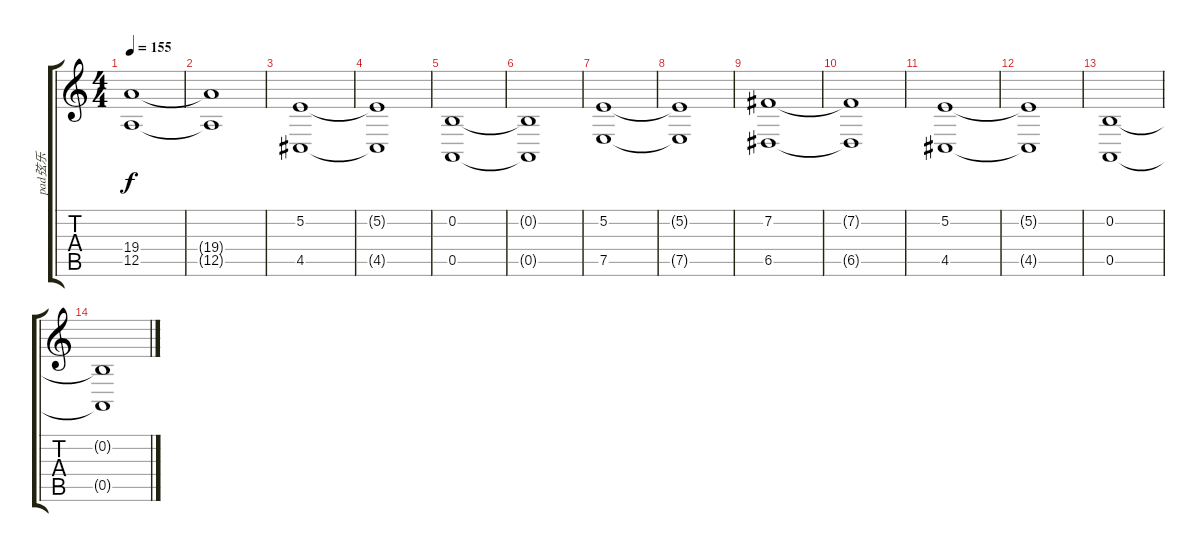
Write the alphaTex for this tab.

\track ("pad弦乐" "pad弦乐") {instrument pad2warm}
\staff {score tabs}
\tuning (E4 B3 G3 D3 A2 E2) {hide}
\ts (4 4)
\tempo 155
\clef g2
\ks c
(19.4 12.5).1{dy f} |
(19.4{t} 12.5{t}).1 |
(5.2 4.5).1 |
(5.2{t} 4.5{t}).1 |
(0.2 0.5).1 |
(0.2{t} 0.5{t}).1 |
(5.2 7.5).1 |
(5.2{t} 7.5{t}).1 |
(7.2 6.5).1 |
(7.2{t} 6.5{t}).1 |
(5.2 4.5).1 |
(5.2{t} 4.5{t}).1 |
(0.2 0.5).1 |
(0.2{t} 0.5{t}).1
